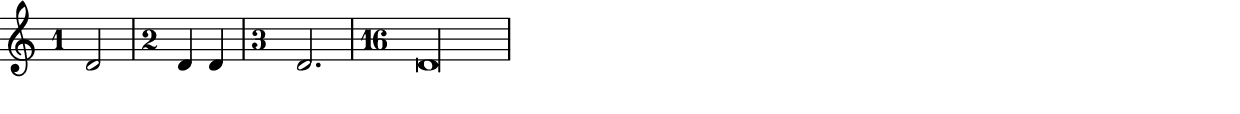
%% Generated by lilypond-book.py
%% Options: [exampleindent=10.16\mm,indent=0\mm,line-width=160\mm]
\include "lilypond-book-preamble.ly"


% ****************************************************************
% Start cut-&-pastable-section
% ****************************************************************



\paper {
  indent = 0\mm
  line-width = 160\mm
  % offset the left padding, also add 1mm as lilypond creates cropped
  % images with a little space on the right
  line-width = #(- line-width (* mm  3.000000) (* mm 1))
}

\layout {
  
}





% ****************************************************************
% ly snippet:
% ****************************************************************
\sourcefilename "/home/karlin/lilypond-git/input/regression/time-signature-single-digit.ly"
\sourcefileline 0
\version "2.19.21"

\header {
  texidoc = "The single-digit time signature style prints the numerator only."
}

\new Staff {
  \relative {
    \override Staff.TimeSignature.style = #'single-digit
    \time 1/2 d'2
    \time 2/4 d4 d
    \time 3/4 d2.
    \time 16/4 d\longa
  }
}



% ****************************************************************
% end ly snippet
% ****************************************************************
